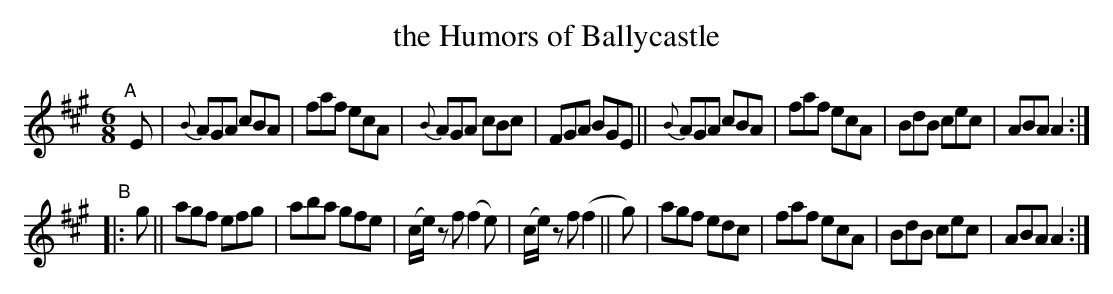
X:1
T: the Humors of Ballycastle
M: 6/8
L: 1/8
K: A
"^A"[|] E |\
{B}AGA cBA | faf ecA | {B}AGA cBc | FGA BGE ||\
{B}AGA cBA | faf ecA | BdB cec | ABA A2 :|
"^B"|:\
g || agf efg | aba gfe | (c/e/) z f (f2e) | (c/e/) z f (f2 ||\
g) | agf edc | faf ecA | BdB cec | ABA A2 :|
